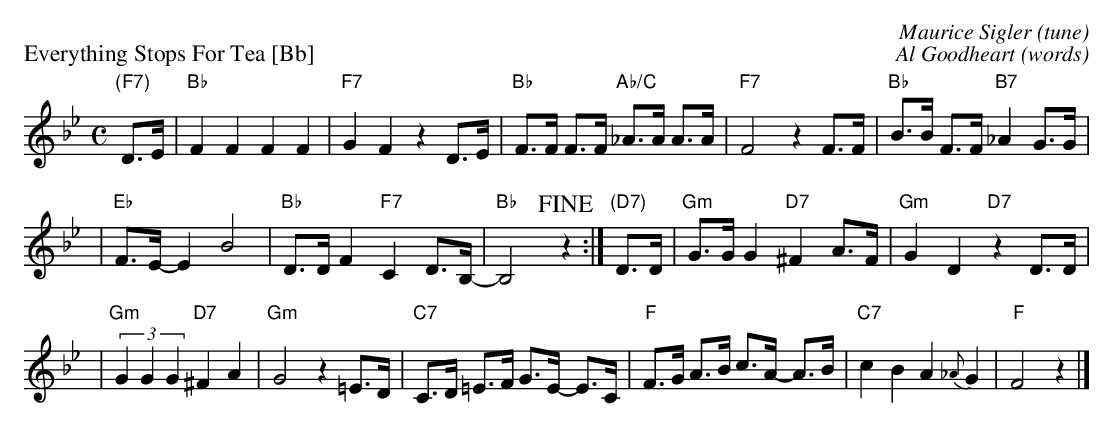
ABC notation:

X:1
P: Everything Stops For Tea [Bb]
C: Maurice Sigler (tune)
C: Al Goodheart (words)
M: C
L: 1/8
K: Bb
"(F7)"D>E \
| "Bb"F2 F2 F2 F2 \
| "F7"G2 F2 z2 D>E \
| "Bb"F>F F>F "Ab/C"_A>A A>A \
| "F7"F4 z2 F>F \
| "Bb"B>B F>F "B7"_A2 G>G |
| "Eb"F>E- E2 B4 \
| "Bb"D>D F2 "F7"C2 D>B,- \
| "Bb"B,4 !fine!z2 :| "(D7)"D>D \
| "Gm"G>G G2 "D7"^F2 A>F \
| "Gm"G2 D2 "D7"z2 D>D |
| "Gm"(3G2G2G2 "D7"^F2 A2 \
| "Gm"G4 z2 =E>D \
| "C7"C>D =E>F G>E- E>C \
| "F"F>G A>B c>A- A>B \
| "C7"c2 B2 A2{_A} G2 \
| "F"F4 !d.C.!z2 |]
